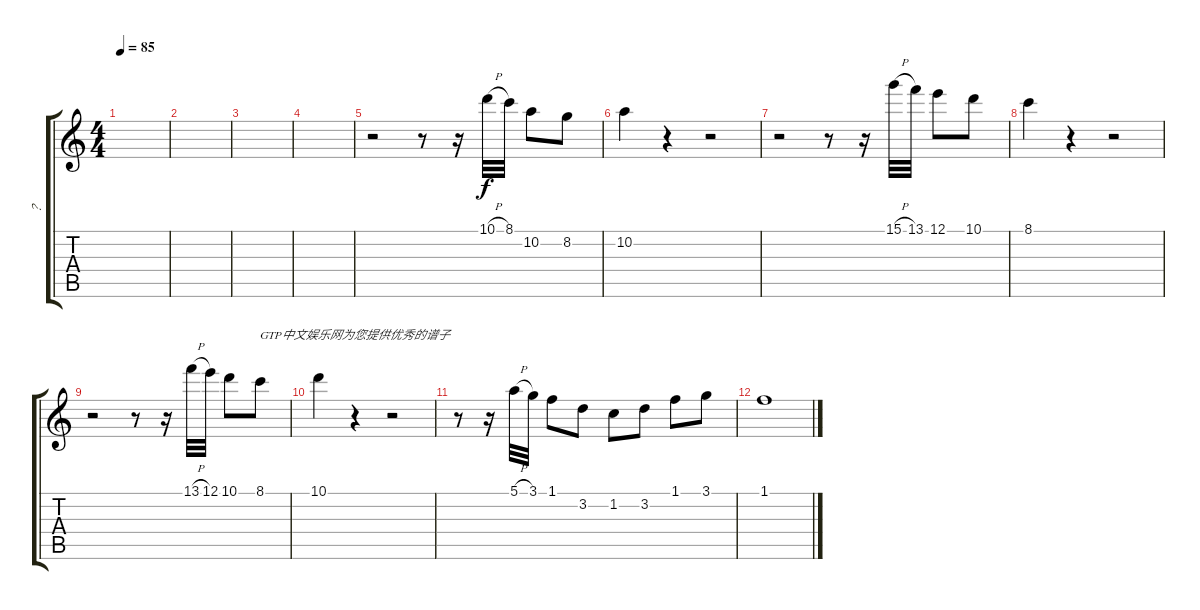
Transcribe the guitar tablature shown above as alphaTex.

\track ("？" "？") {instrument banjo}
\staff {score tabs}
\tuning (E4 B3 G3 D3 A2 E2) {hide}
\displaytranspose 12
\ts (4 4)
\tempo 85
\clef g2
\ks c
|
|
|
|
r.2 r.8 r.16 10.1{h}.32 8.1.32 10.2.8 8.2.8 |
10.2.4 r.4 r.2 |
r.2 r.8 r.16 15.1{h}.32 13.1.32 12.1.8 10.1.8 |
8.1.4 r.4 r.2 |
r.2 r.8 r.16 13.1{h}.32 12.1.32 10.1.8 8.1.8{txt "GTP中文娱乐网为您提供优秀的谱子"} |
10.1.4 r.4 r.2 |
r.8 r.16 5.1{h}.32 3.1.32 1.1.8 3.2.8 1.2.8 3.2.8 1.1.8 3.1.8 |
1.1.1
